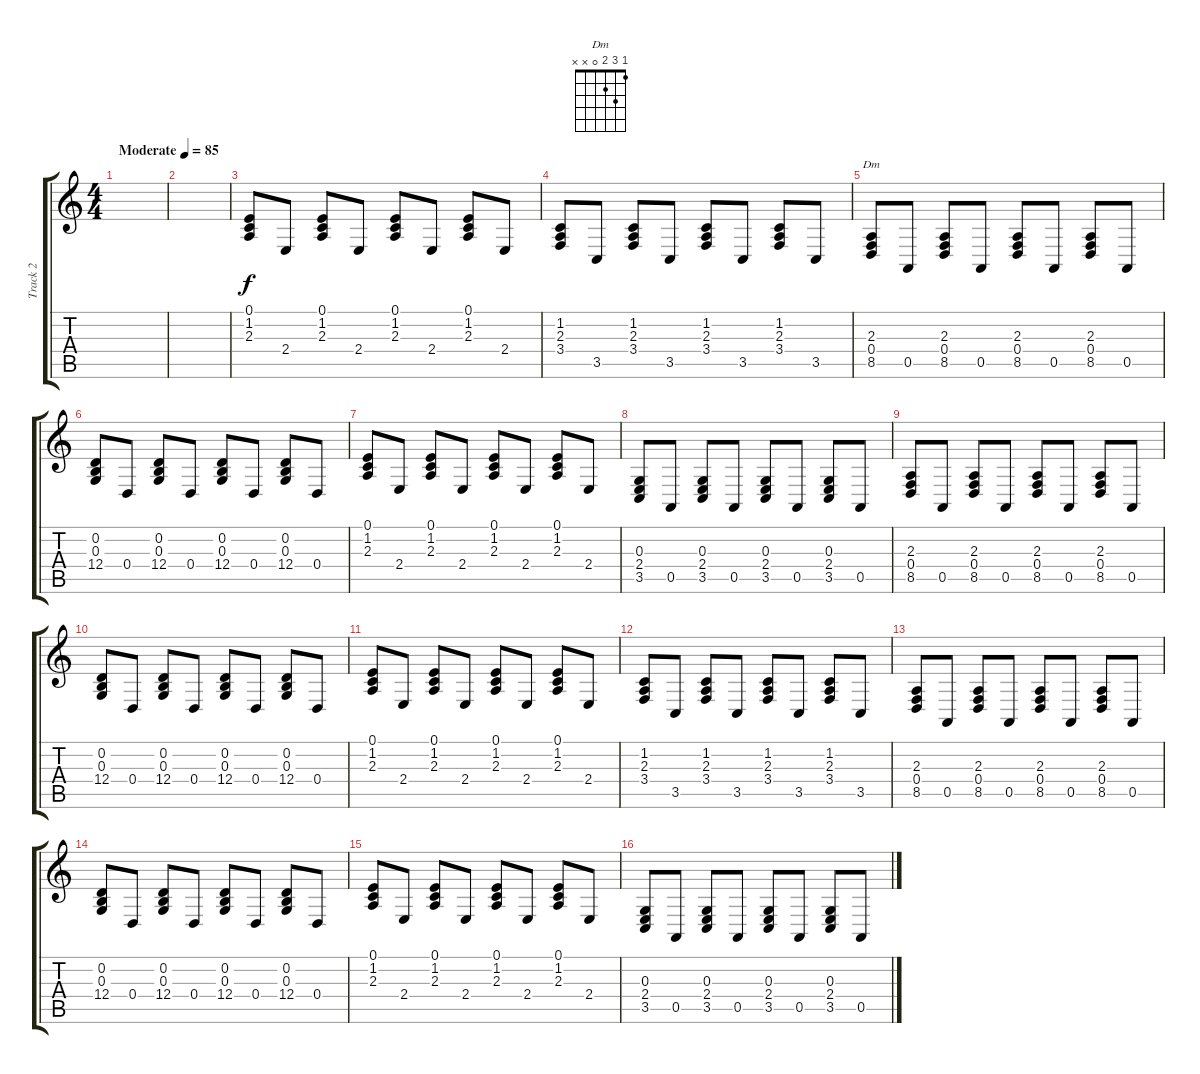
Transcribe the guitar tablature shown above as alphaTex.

\track ("Track 2" "Track 2") {instrument acousticgrandpiano}
\staff {score tabs}
\tuning (E4 B3 G3 D3 A2 E2) {hide}
\chord ("Dm" 1 3 2 0 x x)
\ts (4 4)
\tempo (85 "Moderate")
\clef g2
\ks c
|
|
(0.1 1.2 2.3).8 2.4.8 (0.1 1.2 2.3).8 2.4.8 (0.1 1.2 2.3).8 2.4.8 (0.1 1.2 2.3).8 2.4.8 |
(1.2 2.3 3.4).8 3.5.8 (1.2 2.3 3.4).8 3.5.8 (1.2 2.3 3.4).8 3.5.8 (1.2 2.3 3.4).8 3.5.8 |
(2.3 0.4 8.5).8{ch "Dm"} 0.5.8 (2.3 0.4 8.5).8 0.5.8 (2.3 0.4 8.5).8 0.5.8 (2.3 0.4 8.5).8 0.5.8 |
(0.2 0.3 12.4).8 0.4.8 (0.2 0.3 12.4).8 0.4.8 (0.2 0.3 12.4).8 0.4.8 (0.2 0.3 12.4).8 0.4.8 |
(0.1 1.2 2.3).8 2.4.8 (0.1 1.2 2.3).8 2.4.8 (0.1 1.2 2.3).8 2.4.8 (0.1 1.2 2.3).8 2.4.8 |
(0.3 2.4 3.5).8 0.5.8 (0.3 2.4 3.5).8 0.5.8 (0.3 2.4 3.5).8 0.5.8 (0.3 2.4 3.5).8 0.5.8 |
(2.3 0.4 8.5).8 0.5.8 (2.3 0.4 8.5).8 0.5.8 (2.3 0.4 8.5).8 0.5.8 (2.3 0.4 8.5).8 0.5.8 |
(0.2 0.3 12.4).8 0.4.8 (0.2 0.3 12.4).8 0.4.8 (0.2 0.3 12.4).8 0.4.8 (0.2 0.3 12.4).8 0.4.8 |
(0.1 1.2 2.3).8 2.4.8 (0.1 1.2 2.3).8 2.4.8 (0.1 1.2 2.3).8 2.4.8 (0.1 1.2 2.3).8 2.4.8 |
(1.2 2.3 3.4).8 3.5.8 (1.2 2.3 3.4).8 3.5.8 (1.2 2.3 3.4).8 3.5.8 (1.2 2.3 3.4).8 3.5.8 |
(2.3 0.4 8.5).8 0.5.8 (2.3 0.4 8.5).8 0.5.8 (2.3 0.4 8.5).8 0.5.8 (2.3 0.4 8.5).8 0.5.8 |
(0.2 0.3 12.4).8 0.4.8 (0.2 0.3 12.4).8 0.4.8 (0.2 0.3 12.4).8 0.4.8 (0.2 0.3 12.4).8 0.4.8 |
(0.1 1.2 2.3).8 2.4.8 (0.1 1.2 2.3).8 2.4.8 (0.1 1.2 2.3).8 2.4.8 (0.1 1.2 2.3).8 2.4.8 |
(0.3 2.4 3.5).8 0.5.8 (0.3 2.4 3.5).8 0.5.8 (0.3 2.4 3.5).8 0.5.8 (0.3 2.4 3.5).8 0.5.8
